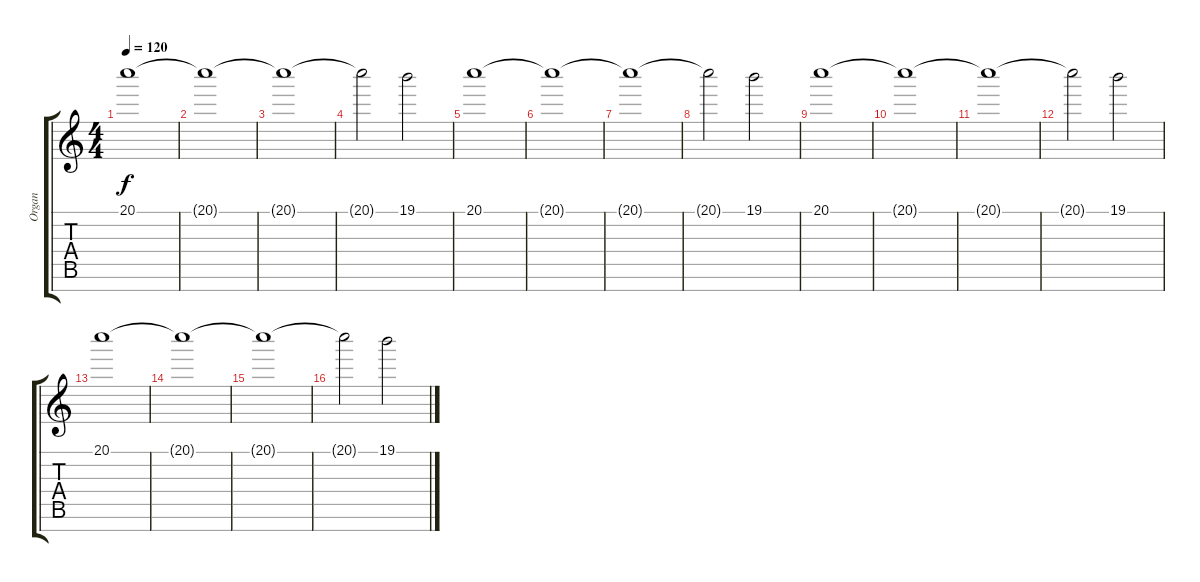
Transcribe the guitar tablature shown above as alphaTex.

\track ("Organ" "Organ") {instrument rockorgan}
\staff {score tabs}
\tuning (E5 E4 B3 G3 D3 A2 E2) {hide}
\ts (4 4)
\tempo 120
\clef g2
\ks c
20.1.1{dy f} |
20.1{t}.1 |
20.1{t}.1 |
20.1{t}.2 19.1.2 |
20.1.1 |
20.1{t}.1 |
20.1{t}.1 |
20.1{t}.2 19.1.2 |
20.1.1 |
20.1{t}.1 |
20.1{t}.1 |
20.1{t}.2 19.1.2 |
20.1.1 |
20.1{t}.1 |
20.1{t}.1 |
20.1{t}.2 19.1.2
